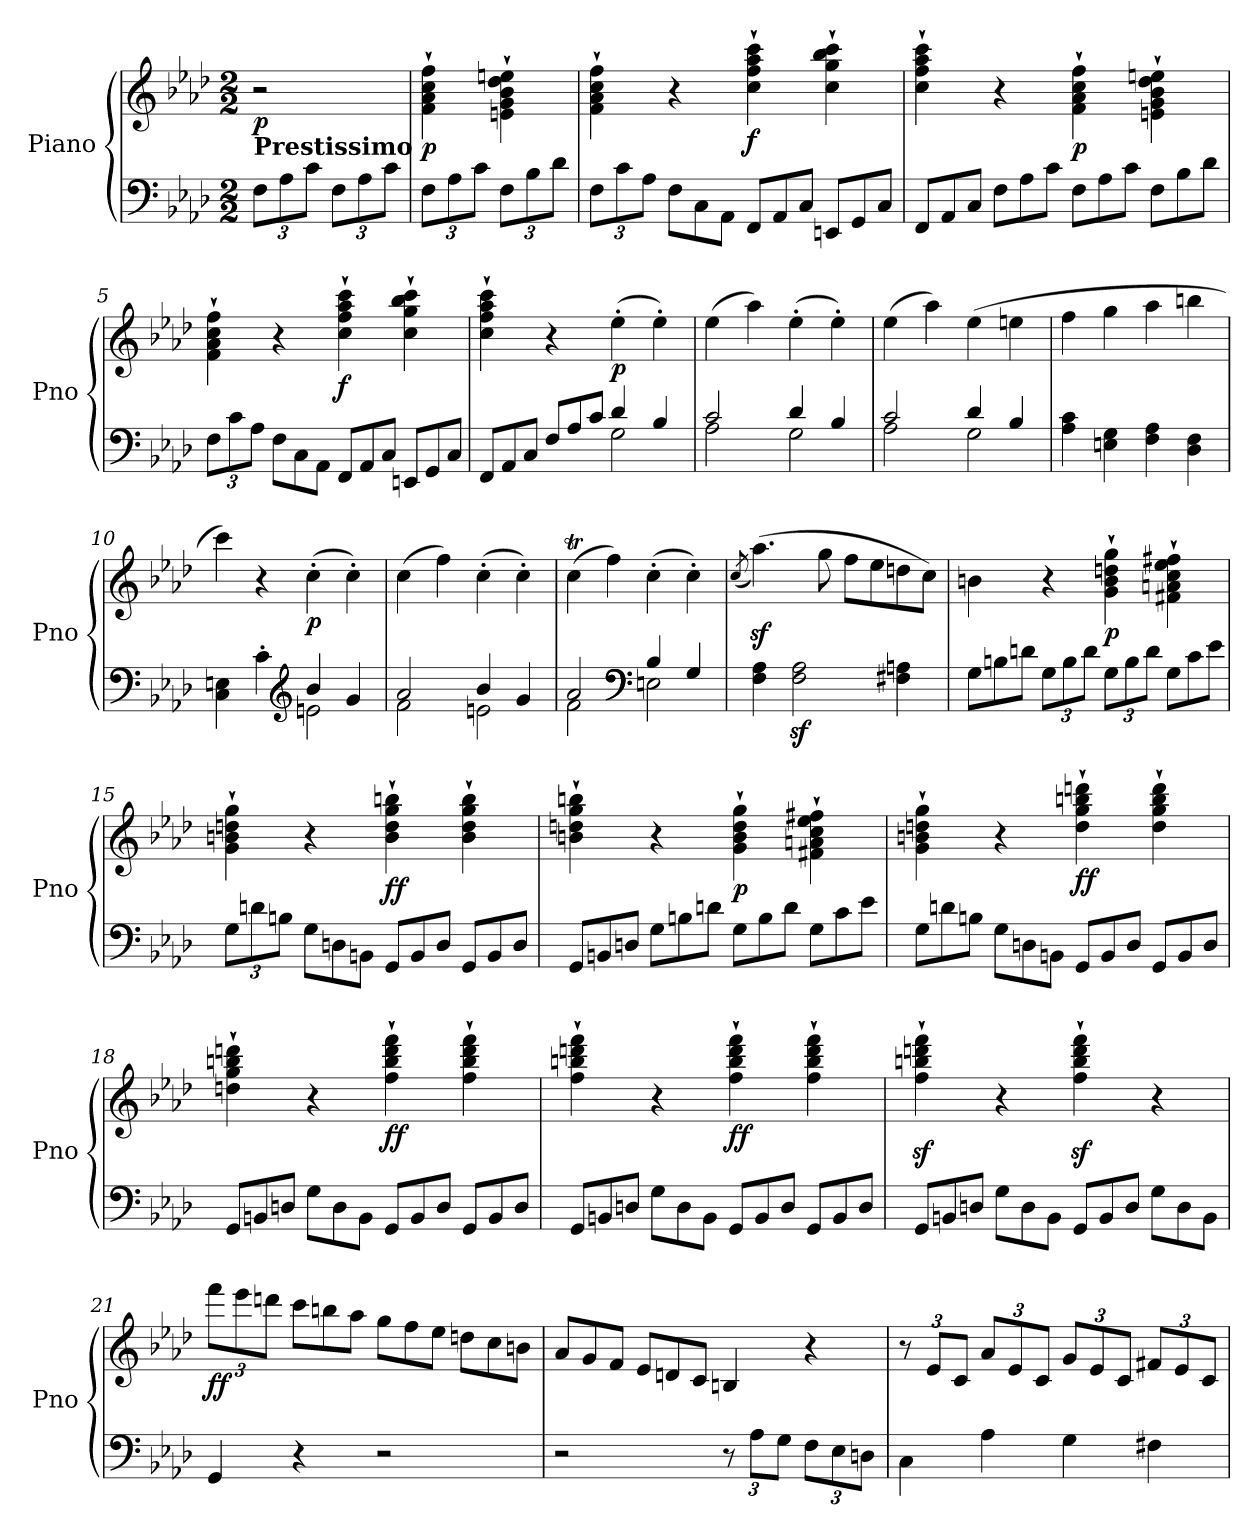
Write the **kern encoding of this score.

**kern	**kern	**dynam
*part1	*part1	*part1
*staff2	*staff1	*staff1/2
*I"Piano	*	*
*I'Pno	*	*
*clefF4	*clefG2	*
*k[b-e-a-d-]	*k[b-e-a-d-]	*
*f:	*f:	*
*M2/2	*M2/2	*
*MM192	*MM192	*
*Xbrackettup	*	*
=1	=1	=1
!	!LO:TX:b:B:t=Prestissimo	!
!	!	!LO:DY:b
12F\L	2r	p
12A-\	.	.
12c\J	.	.
12F\L	.	.
12A-\	.	.
12c\J	.	.
=2	=2	=2
!	!	!LO:DY:b
12F\L	4f\` 4a-\` 4cc\` 4ff\`	p
12A-\	.	.
12c\J	.	.
12F\L	4en\` 4g\` 4b-\` 4dd-\` 4een\`	.
12B-\	.	.
12d-\J	.	.
=3	=3	=3
12F\L	4f\` 4a-\` 4cc\` 4ff\`	.
12c\	.	.
12A-\J	.	.
*Xtuplet	*	*
12F\L	4r	.
12C\	.	.
12AA-\J	.	.
!	!	!LO:DY:b
12FF/L	4cc\` 4ff\` 4aa-\` 4ccc\`	f
12AA-/	.	.
12C/J	.	.
12EEn/L	4cc\` 4gg\` 4bb-\` 4ccc\`	.
12GG/	.	.
12C/J	.	.
=4	=4	=4
12FF/L	4cc\` 4ff\` 4aa-\` 4ccc\`	.
12AA-/	.	.
12C/J	.	.
12F\L	4r	.
12A-\	.	.
12c\J	.	.
!	!	!LO:DY:b
12F\L	4f\` 4a-\` 4cc\` 4ff\`	p
12A-\	.	.
12c\J	.	.
12F\L	4en\` 4g\` 4b-\` 4dd-\` 4een\`	.
12B-\	.	.
12d-\J	.	.
!!LO:LB:g=z
=5	=5	=5
*tuplet	*	*
12F\L	4f\` 4a-\` 4cc\` 4ff\`	.
12c\	.	.
12A-\J	.	.
*Xtuplet	*	*
12F\L	4r	.
12C\	.	.
12AA-\J	.	.
!	!	!LO:DY:b
12FF/L	4cc\` 4ff\` 4aa-\` 4ccc\`	f
12AA-/	.	.
12C/J	.	.
12EEn/L	4cc\` 4gg\` 4bb-\` 4ccc\`	.
12GG/	.	.
12C/J	.	.
=6	=6	=6
*^	*	*
12FF/L	2ryy	4cc\` 4ff\` 4aa-\` 4ccc\`	.
12AA-/	.	.	.
12C/J	.	.	.
12F/L	.	4r	.
12A-/	.	.	.
12c/J	.	.	.
!	!	!	!LO:DY:b
4d-/	2G\	(>4ee-'\	p
4B-/	.	4ee-'\)	.
=7	=7	=7	=7
2c/	2A-\	(>4ee-\	.
.	.	4aa-\)	.
4d-/	2G\	(>4ee-'\	.
4B-/	.	4ee-'\)	.
=8	=8	=8	=8
2c/	2A-\	(>4ee-\	.
.	.	4aa-\)	.
4d-/	2G\	(>4ee-\	.
4B-/	.	4een\	.
*v	*v	*	*
=9	=9	=9
4A-\ 4c\	4ff\	.
4En\ 4G\	4gg\	.
4F\ 4A-\	4aa-\	.
4D-\ 4F\	4bbn\	.
=10	=10	=10
*^	*	*
2ryy	4C\ 4En\	4ccc\)	.
.	4c'\	4r	.
*clefG2	*	*	*
!	!	!	!LO:DY:b
4b-/	2en\	(>4cc'\	p
4g/	.	4cc'\)	.
!!LO:LB:g=z
=11	=11	=11	=11
2a-/	2f\	(>4cc\	.
.	.	4ff\)	.
4b-/	2en\	(>4cc'\	.
4g/	.	4cc'\)	.
=12	=12	=12	=12
2a-/	2f\	(>4cct\	.
.	.	4ff\)	.
*clefF4	*	*	*
4B-/	2En\	(>4cc'\	.
4G/	.	4cc'\)	.
*v	*v	*	*
=13	=13	=13
.	(<8qcc/	.
4F\ 4A-\	(>4.aa-z<\)	.
2F\z< 2A-\z<	.	.
.	8gg\	.
.	8ff\L	.
.	8ee-\	.
4F#X\ 4An\	8ddn\	.
.	8cc\J)	.
=14	=14	=14
12G\L	4bn\	.
12Bn\	.	.
12dn\J	.	.
*tuplet	*	*
12G\L	4r	.
12B\	.	.
12d\J	.	.
!	!	!LO:DY:b
12G\L	4g\` 4b\` 4ddn\` 4gg\`	p
12B\	.	.
12d\J	.	.
*Xtuplet	*	*
12G\L	4f#X\` 4an\` 4cc\` 4ee-\` 4ff#X\`	.
12c\	.	.
12e-\J	.	.
!!LO:LB:g=z
=15	=15	=15
*tuplet	*	*
12G\L	4g\` 4bn\` 4ddn\` 4gg\`	.
12dn\	.	.
12Bn\J	.	.
*Xtuplet	*	*
12G\L	4r	.
12Dn\	.	.
12BBn\J	.	.
!	!	!LO:DY:b
12GG/L	4b\` 4dd\` 4gg\` 4bbn\`	ff
12BB/	.	.
12D/J	.	.
12GG/L	4b\` 4dd\` 4gg\` 4bb\`	.
12BB/	.	.
12D/J	.	.
=16	=16	=16
12GG/L	4bn\` 4ddn\` 4gg\` 4bbn\`	.
12BBn/	.	.
12Dn/J	.	.
12G\L	4r	.
12Bn\	.	.
12dn\J	.	.
!	!	!LO:DY:b
12G\L	4g\` 4b\` 4dd\` 4gg\`	p
12B\	.	.
12d\J	.	.
12G\L	4f#X\` 4an\` 4cc\` 4ee-\` 4ff#X\`	.
12c\	.	.
12e-\J	.	.
!!LO:LB:g=z
=17	=17	=17
12G\L	4g\` 4bn\` 4ddn\` 4gg\`	.
12dn\	.	.
12Bn\J	.	.
12G\L	4r	.
12Dn\	.	.
12BBn\J	.	.
!	!	!LO:DY:b
12GG/L	4dd\` 4gg\` 4bbn\` 4dddn\`	ff
12BB/	.	.
12D/J	.	.
12GG/L	4dd\` 4gg\` 4bb\` 4ddd\`	.
12BB/	.	.
12D/J	.	.
=18	=18	=18
12GG/L	4ddn\` 4gg\` 4bbn\` 4dddn\`	.
12BBn/	.	.
12Dn/J	.	.
12G\L	4r	.
12D\	.	.
12BB\J	.	.
!	!	!LO:DY:b
12GG/L	4ff\` 4bb\` 4ddd\` 4fff\`	ff
12BB/	.	.
12D/J	.	.
12GG/L	4ff\` 4bb\` 4ddd\` 4fff\`	.
12BB/	.	.
12D/J	.	.
=19	=19	=19
12GG/L	4ff\` 4bbn\` 4dddn\` 4fff\`	.
12BBn/	.	.
12Dn/J	.	.
12G\L	4r	.
12D\	.	.
12BB\J	.	.
!	!	!LO:DY:b
12GG/L	4ff\` 4bb\` 4ddd\` 4fff\`	ff
12BB/	.	.
12D/J	.	.
12GG/L	4ff\` 4bb\` 4ddd\` 4fff\`	.
12BB/	.	.
12D/J	.	.
!!LO:PB:g=z
=20	=20	=20
12GG/L	4ff\z<` 4bbn\z<` 4dddn\z<` 4fff\z<`	.
12BBn/	.	.
12Dn/J	.	.
12G\L	4r	.
12D\	.	.
12BB\J	.	.
12GG/L	4ff\z<` 4bb\z<` 4ddd\z<` 4fff\z<`	.
12BB/	.	.
12D/J	.	.
12G\L	4r	.
12D\	.	.
12BB\J	.	.
=21	=21	=21
*	*Xbrackettup	*
!	!	!LO:DY:b
4GG/	12fff\L	ff
.	12eee-\	.
.	12dddn\J	.
*	*Xtuplet	*
4r	12ccc\L	.
.	12bbn\	.
.	12aa-\J	.
2r	12gg\L	.
.	12ff\	.
.	12ee-\J	.
.	12ddn\L	.
.	12cc\	.
.	12bn\J	.
=22	=22	=22
2r	12a-/L	.
.	12g/	.
.	12f/J	.
.	12e-/L	.
.	12dn/	.
.	12c/J	.
*tuplet	*	*
12r	4Bn/	.
12A-\L	.	.
12G\J	.	.
12F\L	4r	.
12E-\	.	.
12Dn\J	.	.
!!LO:LB:g=z
=23	=23	=23
*	*tuplet	*
4C\	12r	.
.	12e-/L	.
.	12c/J	.
4A-\	12a-/L	.
.	12e-/	.
.	12c/J	.
4G\	12g/L	.
.	12e-/	.
.	12c/J	.
4F#X\	12f#X/L	.
.	12e-/	.
.	12c/J	.
=	=	=
*-	*-	*-
